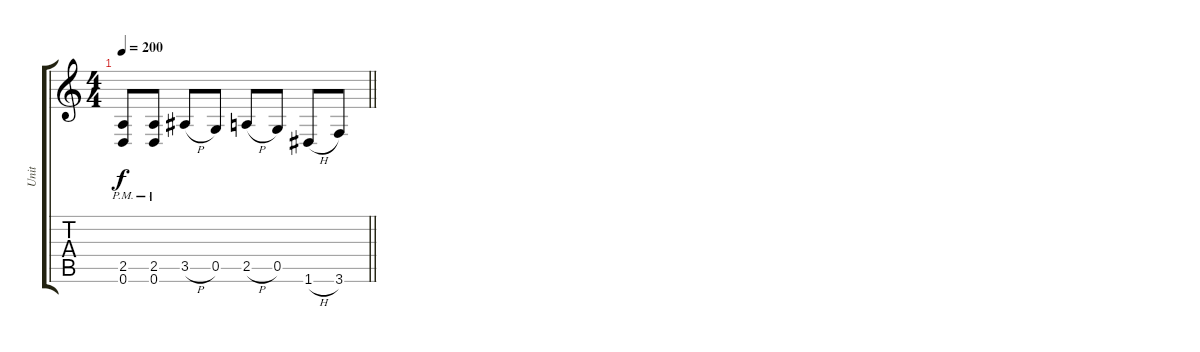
\track ("Unit" "Unit") {instrument overdrivenguitar}
\staff {score tabs}
\tuning (D4 A3 F3 C3 G2 D2) {hide}
\ts (4 4)
\tempo 200
\clef g2
\barLineRight lightlight
\ks c
(2.5{pm} 0.6{pm}).8{dy f} (2.5{pm} 0.6{pm}).8 3.5{h}.8 0.5.8 2.5{h}.8 0.5.8 1.6{h}.8 3.6.8
